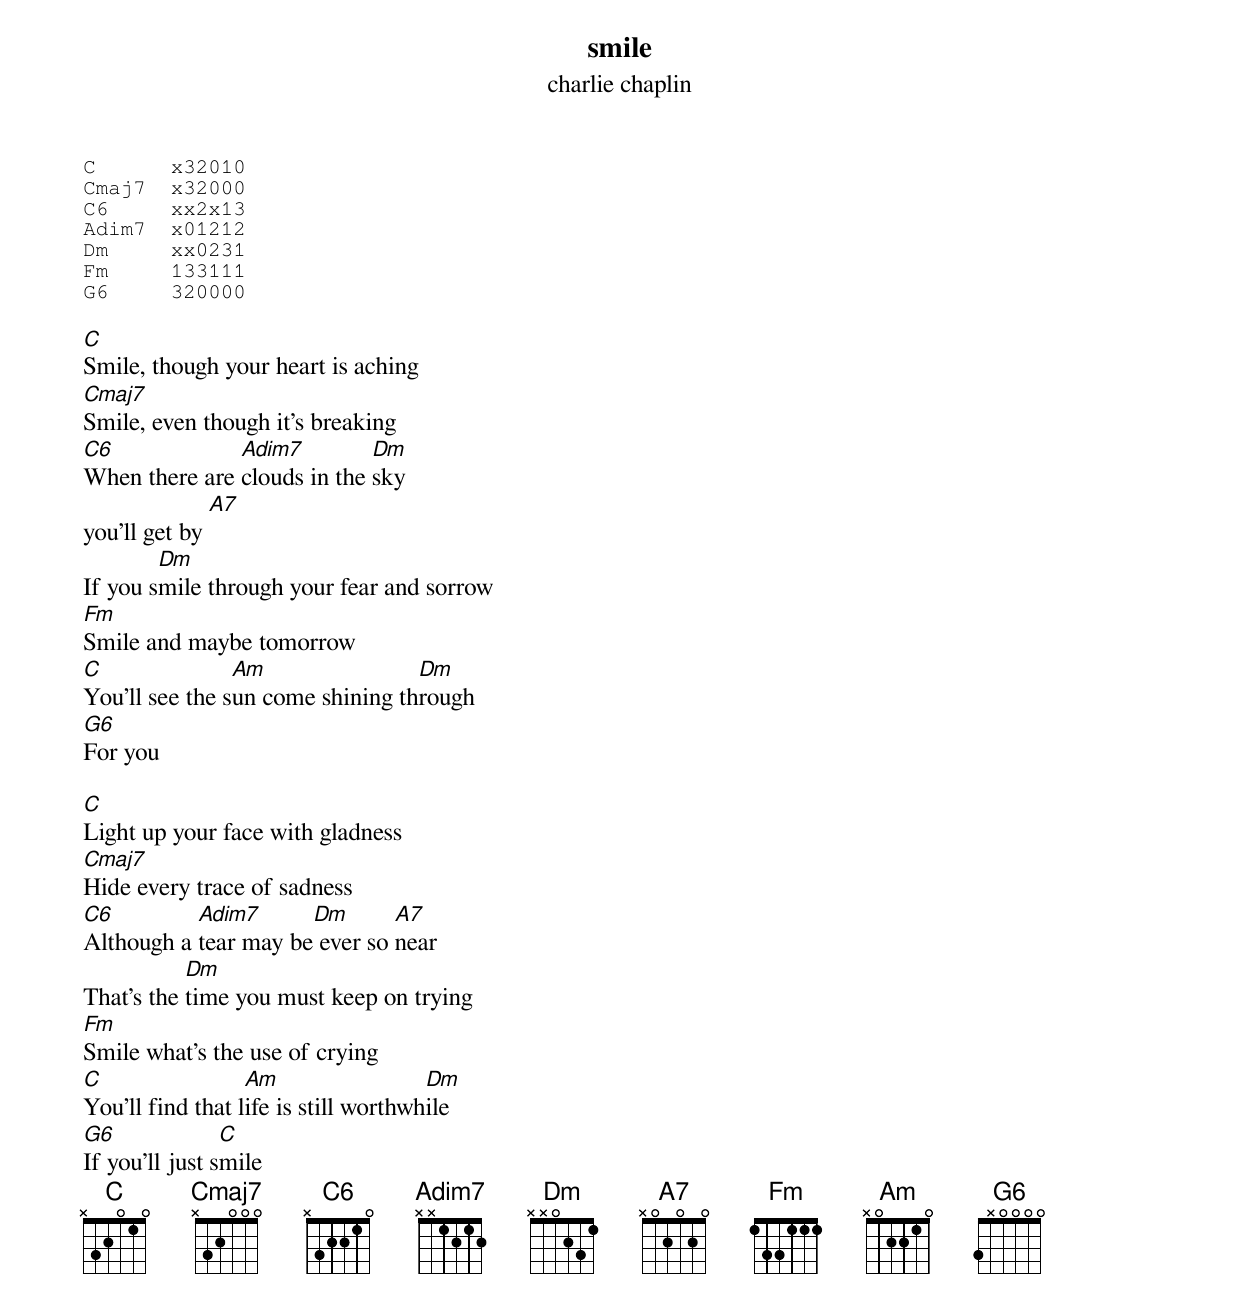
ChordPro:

{title: smile}
{subtitle: charlie chaplin}

{sot}
C      x32010
Cmaj7  x32000
C6     xx2x13
Adim7  x01212
Dm     xx0231
Fm     133111
G6     320000
{eot}

[C]Smile, though your heart is aching
[Cmaj7]Smile, even though it’s breaking
[C6]When there are [Adim7]clouds in the [Dm]sky
you’ll get by [A7]
If you s[Dm]mile through your fear and sorrow
[Fm]Smile and maybe tomorrow
[C]You’ll see the s[Am]un come shining th[Dm]rough
[G6]For you

[C]Light up your face with gladness
[Cmaj7]Hide every trace of sadness
[C6]Although a [Adim7]tear may be[Dm] ever so [A7]near
That’s the [Dm]time you must keep on trying
[Fm]Smile what’s the use of crying
[C]You’ll find that l[Am]ife is still worthwh[Dm]ile
[G6]If you’ll just s[C]mile
